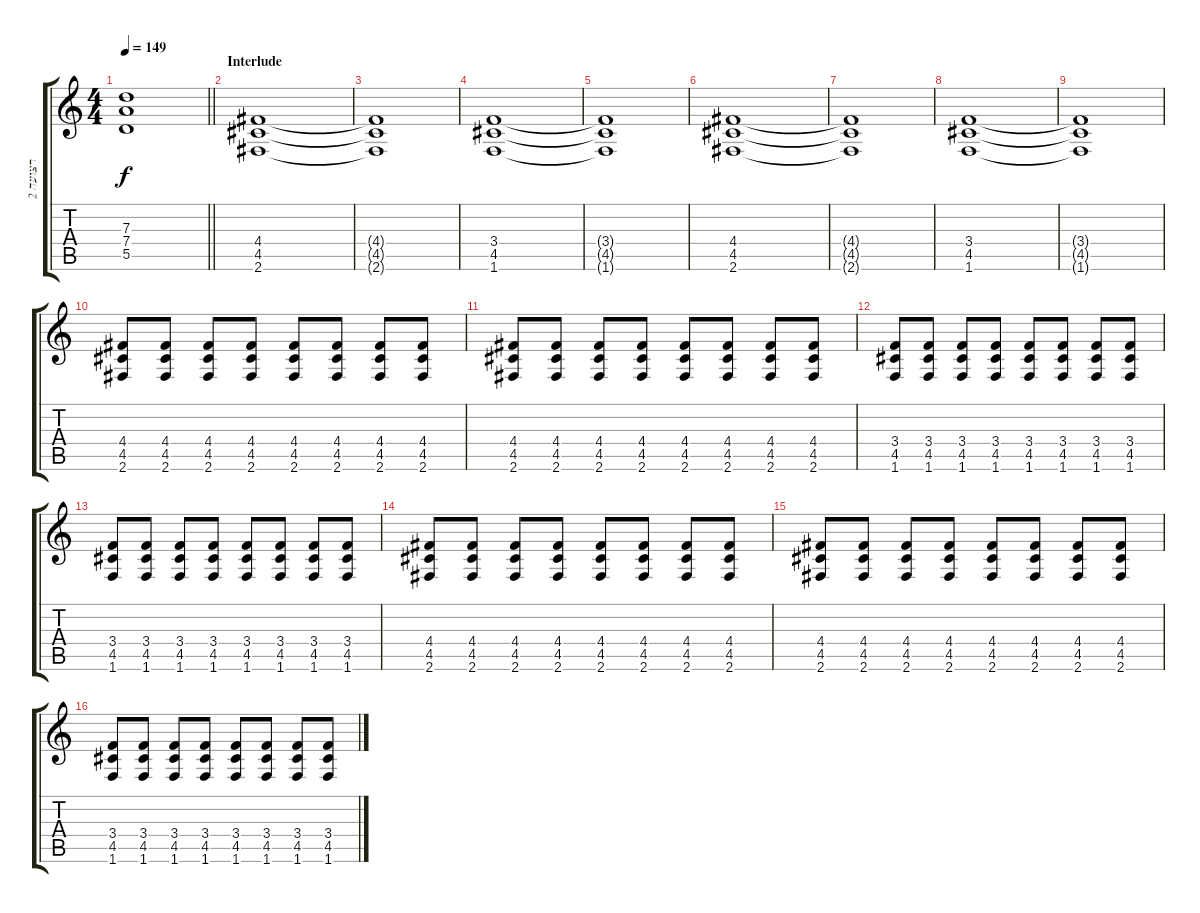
\track ("רצועה 2" "רצועה 2") {instrument distortionguitar}
\staff {score tabs}
\tuning (E4 B3 G3 D3 A2 E2) {hide}
\ts (4 4)
\tempo 149
\clef g2
\barLineRight lightlight
\ks c
(7.3{t} 7.4{t} 5.5{t}).1{dy f} |
\section ("" "Interlude")
(4.4 4.5 2.6).1 |
(4.4{t} 4.5{t} 2.6{t}).1 |
(3.4 4.5 1.6).1 |
(3.4{t} 4.5{t} 1.6{t}).1 |
(4.4 4.5 2.6).1 |
(4.4{t} 4.5{t} 2.6{t}).1 |
(3.4 4.5 1.6).1 |
(3.4{t} 4.5{t} 1.6{t}).1 |
(4.4 4.5 2.6).8 (4.4 4.5 2.6).8 (4.4 4.5 2.6).8 (4.4 4.5 2.6).8 (4.4 4.5 2.6).8 (4.4 4.5 2.6).8 (4.4 4.5 2.6).8 (4.4 4.5 2.6).8 |
(4.4 4.5 2.6).8 (4.4 4.5 2.6).8 (4.4 4.5 2.6).8 (4.4 4.5 2.6).8 (4.4 4.5 2.6).8 (4.4 4.5 2.6).8 (4.4 4.5 2.6).8 (4.4 4.5 2.6).8 |
(3.4 4.5 1.6).8 (3.4 4.5 1.6).8 (3.4 4.5 1.6).8 (3.4 4.5 1.6).8 (3.4 4.5 1.6).8 (3.4 4.5 1.6).8 (3.4 4.5 1.6).8 (3.4 4.5 1.6).8 |
(3.4 4.5 1.6).8 (3.4 4.5 1.6).8 (3.4 4.5 1.6).8 (3.4 4.5 1.6).8 (3.4 4.5 1.6).8 (3.4 4.5 1.6).8 (3.4 4.5 1.6).8 (3.4 4.5 1.6).8 |
(4.4 4.5 2.6).8 (4.4 4.5 2.6).8 (4.4 4.5 2.6).8 (4.4 4.5 2.6).8 (4.4 4.5 2.6).8 (4.4 4.5 2.6).8 (4.4 4.5 2.6).8 (4.4 4.5 2.6).8 |
(4.4 4.5 2.6).8 (4.4 4.5 2.6).8 (4.4 4.5 2.6).8 (4.4 4.5 2.6).8 (4.4 4.5 2.6).8 (4.4 4.5 2.6).8 (4.4 4.5 2.6).8 (4.4 4.5 2.6).8 |
(3.4 4.5 1.6).8 (3.4 4.5 1.6).8 (3.4 4.5 1.6).8 (3.4 4.5 1.6).8 (3.4 4.5 1.6).8 (3.4 4.5 1.6).8 (3.4 4.5 1.6).8 (3.4 4.5 1.6).8
